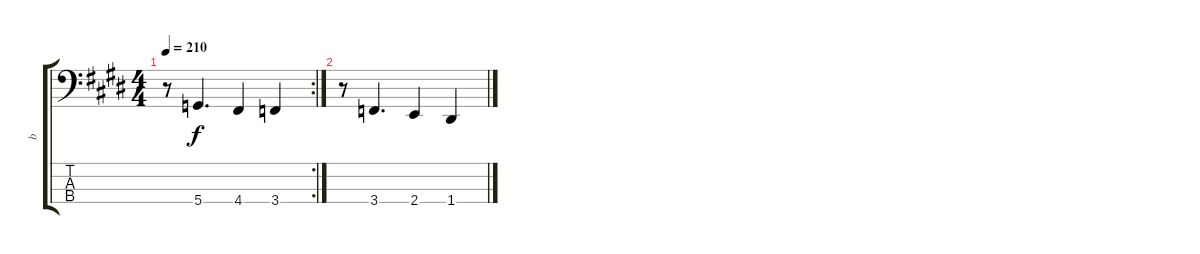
\track ("b" "b") {instrument electricbasspick}
\staff {score tabs}
\tuning (F2 C2 G1 D1) {hide}
\rc 2
\ts (4 4)
\tempo 210
\clef f4
\ks c#minor
r.8{dy f} 5.4.4{d} 4.4.4 3.4.4 |
r.8 3.4.4{d} 2.4.4 1.4.4
